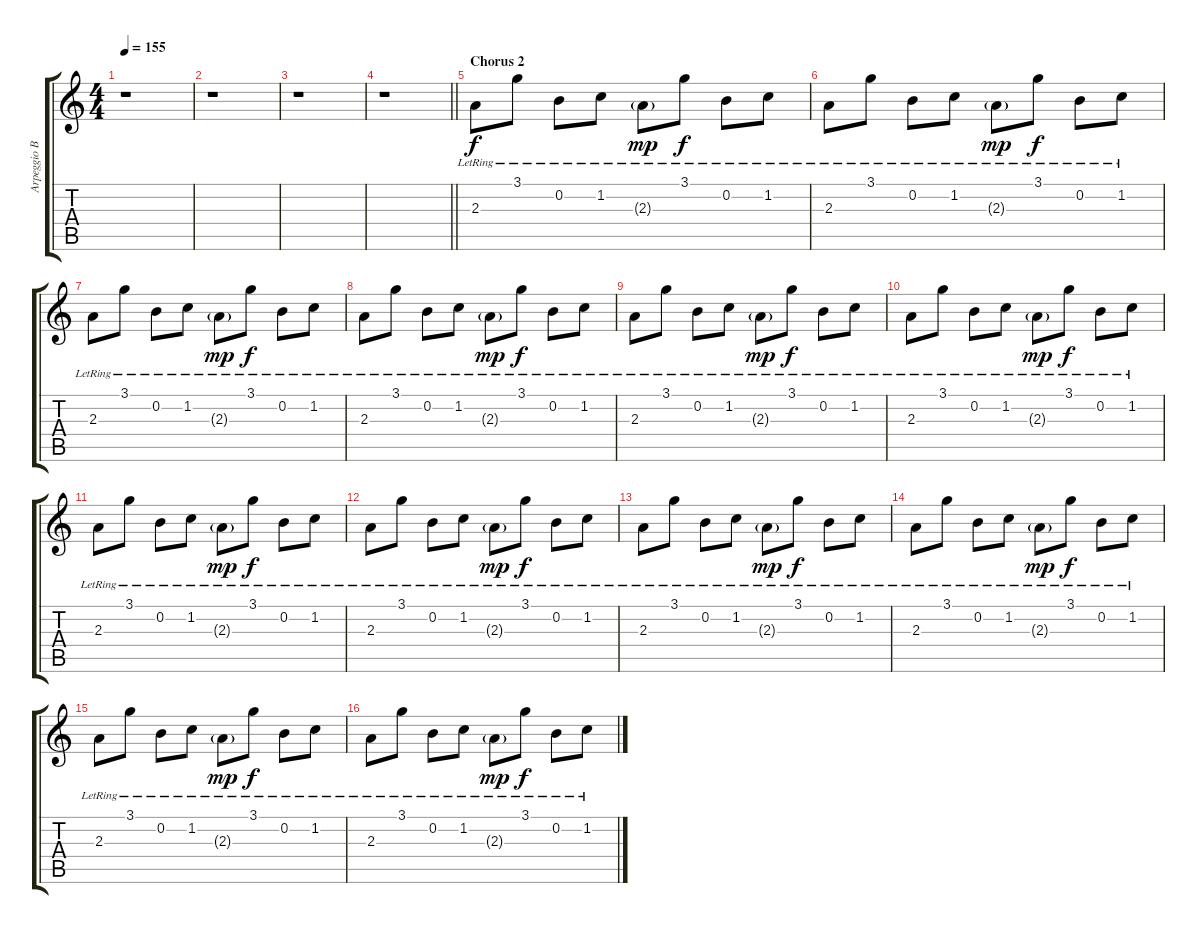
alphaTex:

\track ("Arpeggio BG" "Arpeggio B") {instrument electricguitarclean}
\staff {score tabs}
\tuning (E4 B3 G3 D3 A2 E2) {hide}
\ts (4 4)
\tempo 155
\clef g2
\ks c
r.1{dy f} |
r.1 |
r.1 |
\barLineRight lightlight
r.1 |
\section ("" "Chorus 2")
2.3{lr}.8 3.1{lr}.8 0.2{lr}.8 1.2{lr}.8 2.3{g lr}.8{dy mp} 3.1{lr}.8{dy f} 0.2{lr}.8 1.2{lr}.8 |
2.3{lr}.8 3.1{lr}.8 0.2{lr}.8 1.2{lr}.8 2.3{g lr}.8{dy mp} 3.1{lr}.8{dy f} 0.2{lr}.8 1.2{lr}.8 |
2.3{lr}.8 3.1{lr}.8 0.2{lr}.8 1.2{lr}.8 2.3{g lr}.8{dy mp} 3.1{lr}.8{dy f} 0.2{lr}.8 1.2{lr}.8 |
2.3{lr}.8 3.1{lr}.8 0.2{lr}.8 1.2{lr}.8 2.3{g lr}.8{dy mp} 3.1{lr}.8{dy f} 0.2{lr}.8 1.2{lr}.8 |
2.3{lr}.8 3.1{lr}.8 0.2{lr}.8 1.2{lr}.8 2.3{g lr}.8{dy mp} 3.1{lr}.8{dy f} 0.2{lr}.8 1.2{lr}.8 |
2.3{lr}.8 3.1{lr}.8 0.2{lr}.8 1.2{lr}.8 2.3{g lr}.8{dy mp} 3.1{lr}.8{dy f} 0.2{lr}.8 1.2{lr}.8 |
2.3{lr}.8 3.1{lr}.8 0.2{lr}.8 1.2{lr}.8 2.3{g lr}.8{dy mp} 3.1{lr}.8{dy f} 0.2{lr}.8 1.2{lr}.8 |
2.3{lr}.8 3.1{lr}.8 0.2{lr}.8 1.2{lr}.8 2.3{g lr}.8{dy mp} 3.1{lr}.8{dy f} 0.2{lr}.8 1.2{lr}.8 |
2.3{lr}.8 3.1{lr}.8 0.2{lr}.8 1.2{lr}.8 2.3{g lr}.8{dy mp} 3.1{lr}.8{dy f} 0.2{lr}.8 1.2{lr}.8 |
2.3{lr}.8 3.1{lr}.8 0.2{lr}.8 1.2{lr}.8 2.3{g lr}.8{dy mp} 3.1{lr}.8{dy f} 0.2{lr}.8 1.2{lr}.8 |
2.3{lr}.8 3.1{lr}.8 0.2{lr}.8 1.2{lr}.8 2.3{g lr}.8{dy mp} 3.1{lr}.8{dy f} 0.2{lr}.8 1.2{lr}.8 |
2.3{lr}.8 3.1{lr}.8 0.2{lr}.8 1.2{lr}.8 2.3{g lr}.8{dy mp} 3.1{lr}.8{dy f} 0.2{lr}.8 1.2{lr}.8
